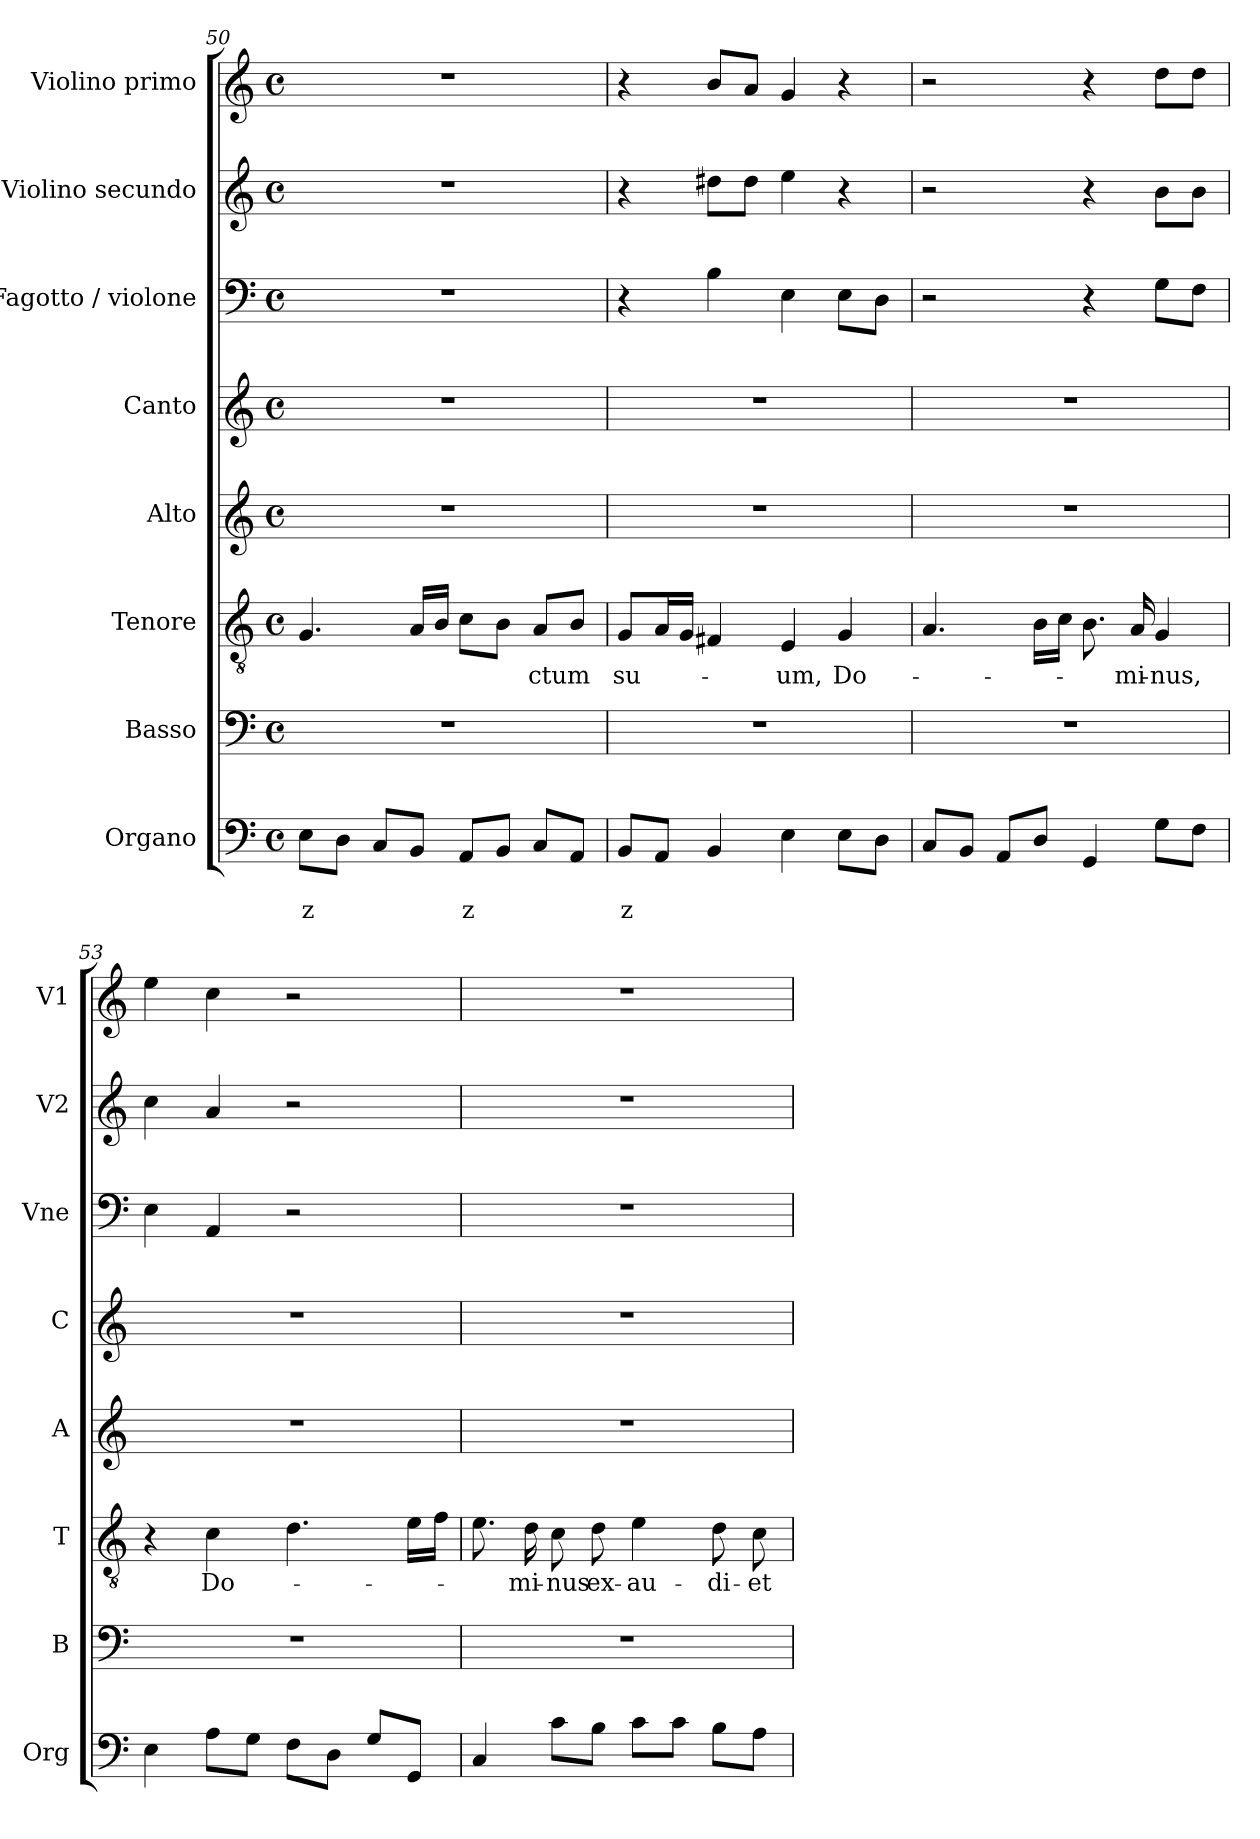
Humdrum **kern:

**kern	**text	**text	**kern	**kern	**text	**kern	**kern	**kern	**kern	**kern
*part8	*part8	*part8	*part7	*part6	*part6	*part5	*part4	*part3	*part2	*part1
*staff8	*staff8	*staff8	*staff7	*staff6	*staff6	*staff5	*staff4	*staff3	*staff2	*staff1
*I"Organo	*	*	*I"Basso	*I"Tenore	*	*I"Alto	*I"Canto	*I"Fagotto / violone	*I"Violino secundo	*I"Violino primo
*I'Org	*	*	*I'B	*I'T	*	*I'A	*I'C	*I'Vne	*I'V2	*I'V1
*clefF4	*	*	*clefF4	*clefGv2	*	*clefG2	*clefG2	*clefF4	*clefG2	*clefG2
*k[]	*	*	*k[]	*k[]	*	*k[]	*k[]	*k[]	*k[]	*k[]
*C:	*	*	*C:	*C:	*	*C:	*C:	*C:	*C:	*C:
*M4/4	*	*	*M4/4	*M4/4	*	*M4/4	*M4/4	*M4/4	*M4/4	*M4/4
*met(c)	*	*	*met(c)	*met(c)	*	*met(c)	*met(c)	*met(c)	*met(c)	*met(c)
=50	=50	=50	=50	=50	=50	=50	=50	=50	=50	=50
!	!	!LO:LY:b	!	!	!	!	!	!	!	!
8E\L	.	z	1r	4.G/	.	1r	1r	1r	1r	1r
8D\J	.	.	.	.	.	.	.	.	.	.
8C/L	.	.	.	.	.	.	.	.	.	.
8BB/J	.	.	.	16A/LL	.	.	.	.	.	.
.	.	.	.	16B/JJ	.	.	.	.	.	.
!	!	!LO:LY:b	!	!	!	!	!	!	!	!
8AA/L	.	z	.	8c\L	.	.	.	.	.	.
8BB/J	.	.	.	8B\J	.	.	.	.	.	.
!	!	!	!	!	!LO:LY:b	!	!	!	!	!
8C/L	.	.	.	8A/L	-ctum	.	.	.	.	.
8AA/J	.	.	.	8B/J	.	.	.	.	.	.
=51	=51	=51	=51	=51	=51	=51	=51	=51	=51	=51
!	!	!LO:LY:b	!	!	!LO:LY:b	!	!	!	!	!
8BB/L	.	z	1r	8G/L	su-	1r	1r	4r	4r	4r
8AA/J	.	.	.	16A/L	.	.	.	.	.	.
.	.	.	.	16G/JJ	.	.	.	.	.	.
4BB/	.	.	.	4F#X/	.	.	.	4B\	8dd#X\L	8b/L
.	.	.	.	.	.	.	.	.	8dd#\J	8a/J
!	!	!	!	!	!LO:LY:b	!	!	!	!	!
4E\	.	.	.	4E/	-um,	.	.	4E\	4ee\	4g/
!	!	!	!	!	!LO:LY:b	!	!	!	!	!
8E\L	.	.	.	4G/	Do-	.	.	8E\L	4r	4r
8D\J	.	.	.	.	.	.	.	8D\J	.	.
!!LO:LB:g=z
=52	=52	=52	=52	=52	=52	=52	=52	=52	=52	=52
8C/L	.	.	1r	4.A/	.	1r	1r	2r	2r	2r
8BB/J	.	.	.	.	.	.	.	.	.	.
8AA/L	.	.	.	.	.	.	.	.	.	.
8D/J	.	.	.	16B\LL	.	.	.	.	.	.
.	.	.	.	16c\JJ	.	.	.	.	.	.
4GG/	.	.	.	8.B\	.	.	.	4r	4r	4r
!	!	!	!	!	!LO:LY:b	!	!	!	!	!
.	.	.	.	16A/	-mi-	.	.	.	.	.
!	!	!	!	!	!LO:LY:b	!	!	!	!	!
8G\L	.	.	.	4G/	-nus,	.	.	8G\L	8b\L	8dd\L
8F\J	.	.	.	.	.	.	.	8F\J	8b\J	8dd\J
=53	=53	=53	=53	=53	=53	=53	=53	=53	=53	=53
4E\	.	.	1r	4r	.	1r	1r	4E\	4cc\	4ee\
!	!	!	!	!	!LO:LY:b	!	!	!	!	!
8A\L	.	.	.	4c\	Do-	.	.	4AA/	4a/	4cc\
8G\J	.	.	.	.	.	.	.	.	.	.
8F\L	.	.	.	4.d\	.	.	.	2r	2r	2r
8D\J	.	.	.	.	.	.	.	.	.	.
8G/L	.	.	.	.	.	.	.	.	.	.
8GG/J	.	.	.	16e\LL	.	.	.	.	.	.
.	.	.	.	16f\JJ	.	.	.	.	.	.
=54	=54	=54	=54	=54	=54	=54	=54	=54	=54	=54
4C/	.	.	1r	8.e\	.	1r	1r	1r	1r	1r
!	!	!	!	!	!LO:LY:b	!	!	!	!	!
.	.	.	.	16d\	-mi-	.	.	.	.	.
!	!	!	!	!	!LO:LY:b	!	!	!	!	!
8c\L	.	.	.	8c\	-nus	.	.	.	.	.
!	!	!	!	!	!LO:LY:b	!	!	!	!	!
8B\J	.	.	.	8d\	ex-	.	.	.	.	.
!	!	!	!	!	!LO:LY:b	!	!	!	!	!
8c\L	.	.	.	4e\	-au-	.	.	.	.	.
8c\J	.	.	.	.	.	.	.	.	.	.
!	!	!	!	!	!LO:LY:b	!	!	!	!	!
8B\L	.	.	.	8d\	-di-	.	.	.	.	.
!	!	!	!	!	!LO:LY:b	!	!	!	!	!
8A\J	.	.	.	8c\	-et	.	.	.	.	.
=	=	=	=	=	=	=	=	=	=	=
*-	*-	*-	*-	*-	*-	*-	*-	*-	*-	*-
